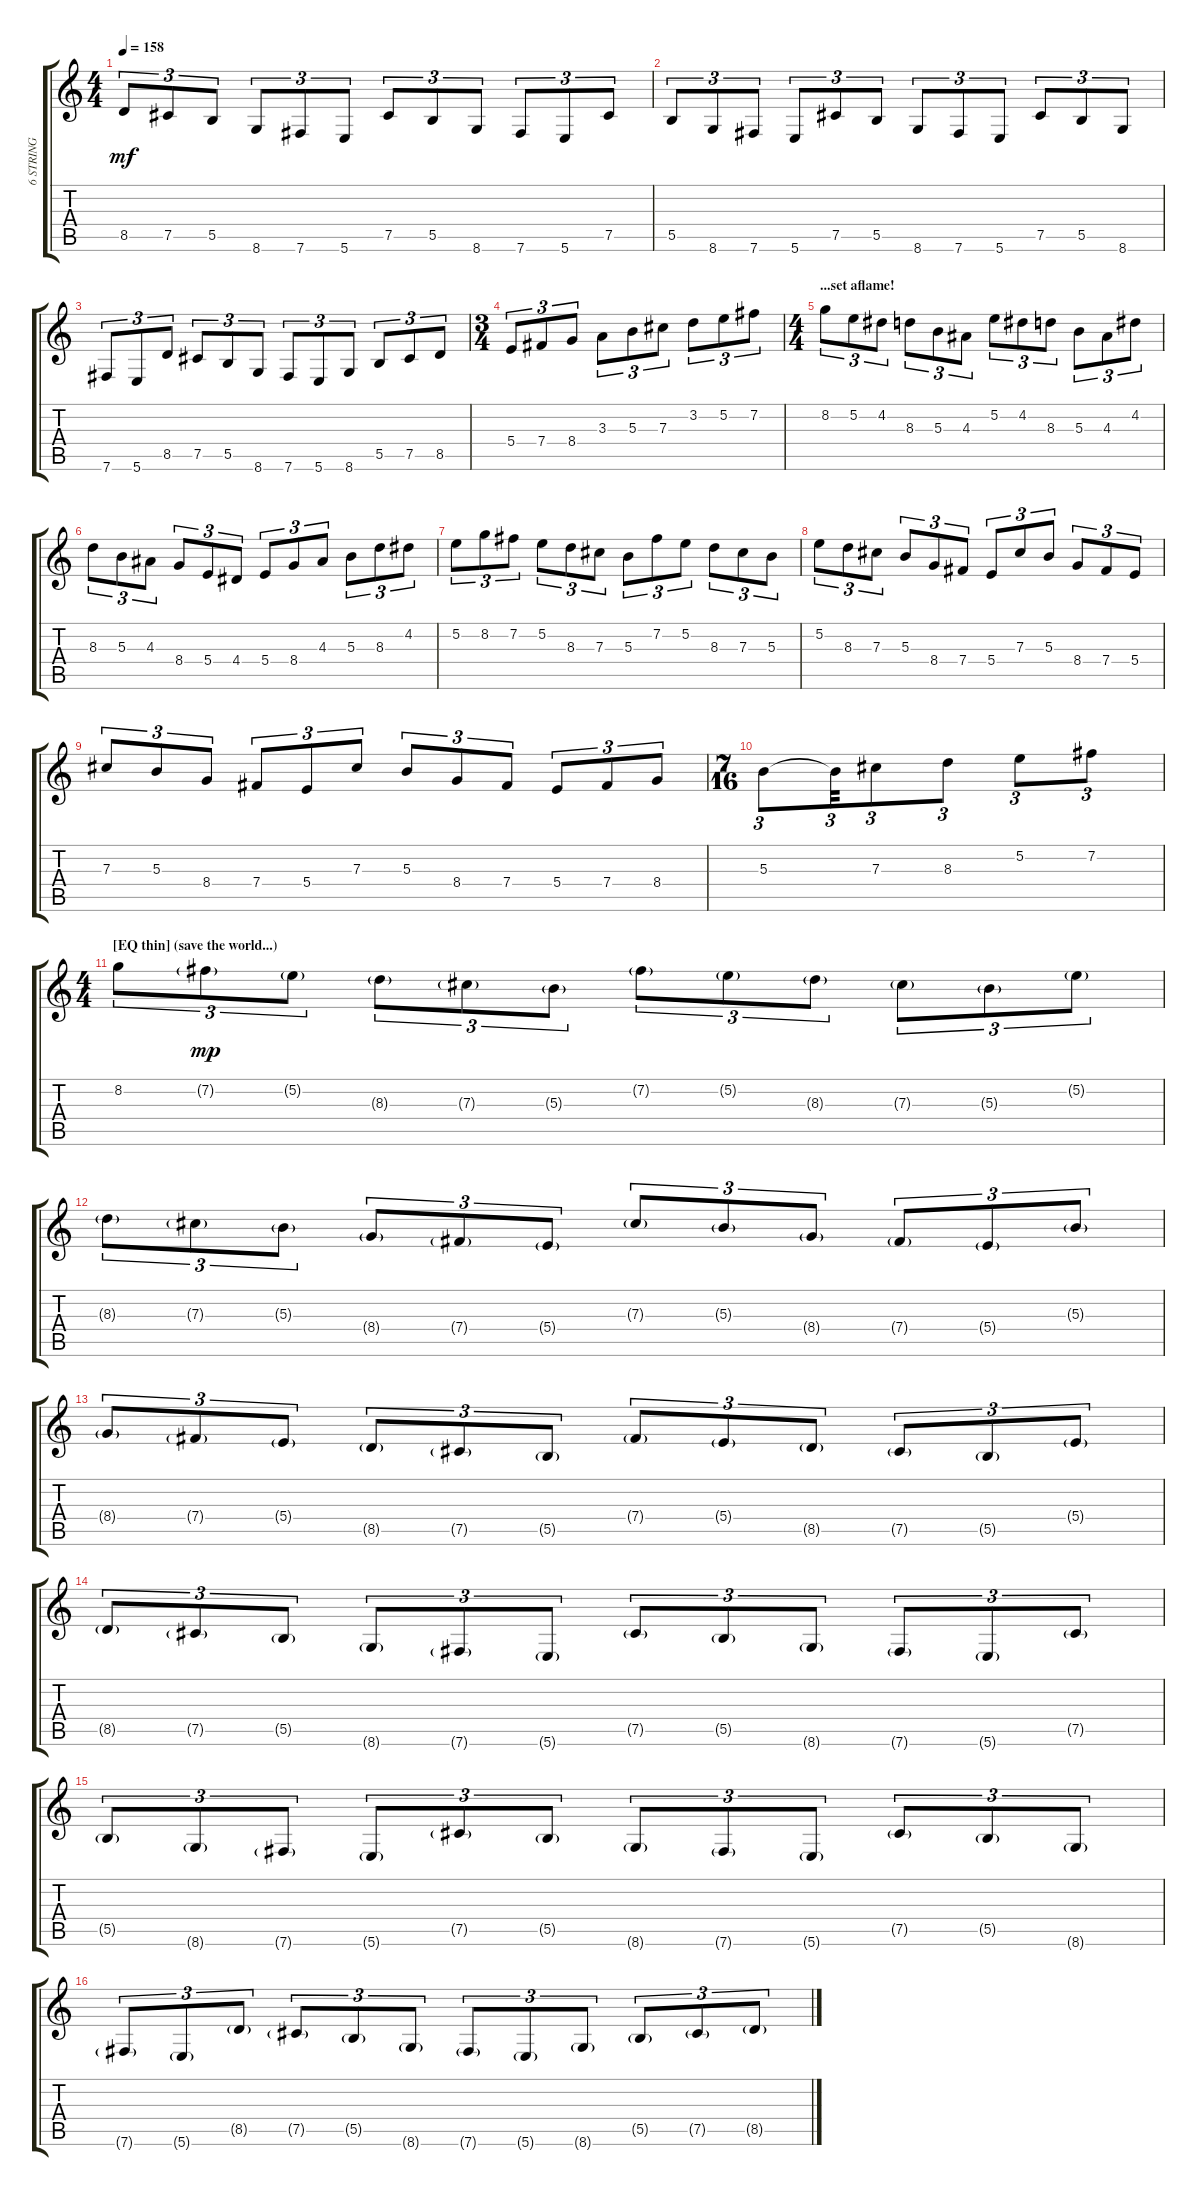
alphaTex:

\track ("6 STRING" "6 STRING") {instrument distortionguitar}
\staff {score tabs}
\tuning (Eb4 B3 Gb3 B2 Gb2 B1) {hide}
\ts (4 4)
\tempo 158
\clef g2
\ks c
8.5.8{tu (3 2) dy mf} 7.5.8{tu (3 2)} 5.5.8{tu (3 2)} 8.6.8{tu (3 2)} 7.6.8{tu (3 2)} 5.6.8{tu (3 2)} 7.5.8{tu (3 2)} 5.5.8{tu (3 2)} 8.6.8{tu (3 2)} 7.6.8{tu (3 2)} 5.6.8{tu (3 2)} 7.5.8{tu (3 2)} |
5.5.8{tu (3 2)} 8.6.8{tu (3 2)} 7.6.8{tu (3 2)} 5.6.8{tu (3 2)} 7.5.8{tu (3 2)} 5.5.8{tu (3 2)} 8.6.8{tu (3 2)} 7.6.8{tu (3 2)} 5.6.8{tu (3 2)} 7.5.8{tu (3 2)} 5.5.8{tu (3 2)} 8.6.8{tu (3 2)} |
7.6.8{tu (3 2)} 5.6.8{tu (3 2)} 8.5.8{tu (3 2)} 7.5.8{tu (3 2)} 5.5.8{tu (3 2)} 8.6.8{tu (3 2)} 7.6.8{tu (3 2)} 5.6.8{tu (3 2)} 8.6.8{tu (3 2)} 5.5.8{tu (3 2)} 7.5.8{tu (3 2)} 8.5.8{tu (3 2)} |
\ts (3 4)
5.4.8{tu (3 2)} 7.4.8{tu (3 2)} 8.4.8{tu (3 2)} 3.3.8{tu (3 2)} 5.3.8{tu (3 2)} 7.3.8{tu (3 2)} 3.2.8{tu (3 2)} 5.2.8{tu (3 2)} 7.2.8{tu (3 2)} |
\ts (4 4)
\section ("" "...set aflame!")
8.2.8{tu (3 2)} 5.2.8{tu (3 2)} 4.2.8{tu (3 2)} 8.3.8{tu (3 2)} 5.3.8{tu (3 2)} 4.3.8{tu (3 2)} 5.2.8{tu (3 2)} 4.2.8{tu (3 2)} 8.3.8{tu (3 2)} 5.3.8{tu (3 2)} 4.3.8{tu (3 2)} 4.2.8{tu (3 2)} |
8.3.8{tu (3 2)} 5.3.8{tu (3 2)} 4.3.8{tu (3 2)} 8.4.8{tu (3 2)} 5.4.8{tu (3 2)} 4.4.8{tu (3 2)} 5.4.8{tu (3 2)} 8.4.8{tu (3 2)} 4.3.8{tu (3 2)} 5.3.8{tu (3 2)} 8.3.8{tu (3 2)} 4.2.8{tu (3 2)} |
5.2.8{tu (3 2)} 8.2.8{tu (3 2)} 7.2.8{tu (3 2)} 5.2.8{tu (3 2)} 8.3.8{tu (3 2)} 7.3.8{tu (3 2)} 5.3.8{tu (3 2)} 7.2.8{tu (3 2)} 5.2.8{tu (3 2)} 8.3.8{tu (3 2)} 7.3.8{tu (3 2)} 5.3.8{tu (3 2)} |
5.2.8{tu (3 2)} 8.3.8{tu (3 2)} 7.3.8{tu (3 2)} 5.3.8{tu (3 2)} 8.4.8{tu (3 2)} 7.4.8{tu (3 2)} 5.4.8{tu (3 2)} 7.3.8{tu (3 2)} 5.3.8{tu (3 2)} 8.4.8{tu (3 2)} 7.4.8{tu (3 2)} 5.4.8{tu (3 2)} |
7.3.8{tu (3 2)} 5.3.8{tu (3 2)} 8.4.8{tu (3 2)} 7.4.8{tu (3 2)} 5.4.8{tu (3 2)} 7.3.8{tu (3 2)} 5.3.8{tu (3 2)} 8.4.8{tu (3 2)} 7.4.8{tu (3 2)} 5.4.8{tu (3 2)} 7.4.8{tu (3 2)} 8.4.8{tu (3 2)} |
\ts (7 16)
5.3.8{tu (3 2)} 5.3{t}.32{tu (3 2)} 7.3.8{tu (3 2)} 8.3.8{tu (3 2)} 5.2.8{tu (3 2)} 7.2.8{tu (3 2)} |
\ts (4 4)
\section ("" "[EQ thin] (save the world...)")
8.2.8{tu (3 2)} 7.2{g}.8{tu (3 2) dy mp} 5.2{g}.8{tu (3 2)} 8.3{g}.8{tu (3 2)} 7.3{g}.8{tu (3 2)} 5.3{g}.8{tu (3 2)} 7.2{g}.8{tu (3 2)} 5.2{g}.8{tu (3 2)} 8.3{g}.8{tu (3 2)} 7.3{g}.8{tu (3 2)} 5.3{g}.8{tu (3 2)} 5.2{g}.8{tu (3 2)} |
8.3{g}.8{tu (3 2)} 7.3{g}.8{tu (3 2)} 5.3{g}.8{tu (3 2)} 8.4{g}.8{tu (3 2)} 7.4{g}.8{tu (3 2)} 5.4{g}.8{tu (3 2)} 7.3{g}.8{tu (3 2)} 5.3{g}.8{tu (3 2)} 8.4{g}.8{tu (3 2)} 7.4{g}.8{tu (3 2)} 5.4{g}.8{tu (3 2)} 5.3{g}.8{tu (3 2)} |
8.4{g}.8{tu (3 2)} 7.4{g}.8{tu (3 2)} 5.4{g}.8{tu (3 2)} 8.5{g}.8{tu (3 2)} 7.5{g}.8{tu (3 2)} 5.5{g}.8{tu (3 2)} 7.4{g}.8{tu (3 2)} 5.4{g}.8{tu (3 2)} 8.5{g}.8{tu (3 2)} 7.5{g}.8{tu (3 2)} 5.5{g}.8{tu (3 2)} 5.4{g}.8{tu (3 2)} |
8.5{g}.8{tu (3 2)} 7.5{g}.8{tu (3 2)} 5.5{g}.8{tu (3 2)} 8.6{g}.8{tu (3 2)} 7.6{g}.8{tu (3 2)} 5.6{g}.8{tu (3 2)} 7.5{g}.8{tu (3 2)} 5.5{g}.8{tu (3 2)} 8.6{g}.8{tu (3 2)} 7.6{g}.8{tu (3 2)} 5.6{g}.8{tu (3 2)} 7.5{g}.8{tu (3 2)} |
5.5{g}.8{tu (3 2)} 8.6{g}.8{tu (3 2)} 7.6{g}.8{tu (3 2)} 5.6{g}.8{tu (3 2)} 7.5{g}.8{tu (3 2)} 5.5{g}.8{tu (3 2)} 8.6{g}.8{tu (3 2)} 7.6{g}.8{tu (3 2)} 5.6{g}.8{tu (3 2)} 7.5{g}.8{tu (3 2)} 5.5{g}.8{tu (3 2)} 8.6{g}.8{tu (3 2)} |
7.6{g}.8{tu (3 2)} 5.6{g}.8{tu (3 2)} 8.5{g}.8{tu (3 2)} 7.5{g}.8{tu (3 2)} 5.5{g}.8{tu (3 2)} 8.6{g}.8{tu (3 2)} 7.6{g}.8{tu (3 2)} 5.6{g}.8{tu (3 2)} 8.6{g}.8{tu (3 2)} 5.5{g}.8{tu (3 2)} 7.5{g}.8{tu (3 2)} 8.5{g}.8{tu (3 2)}
